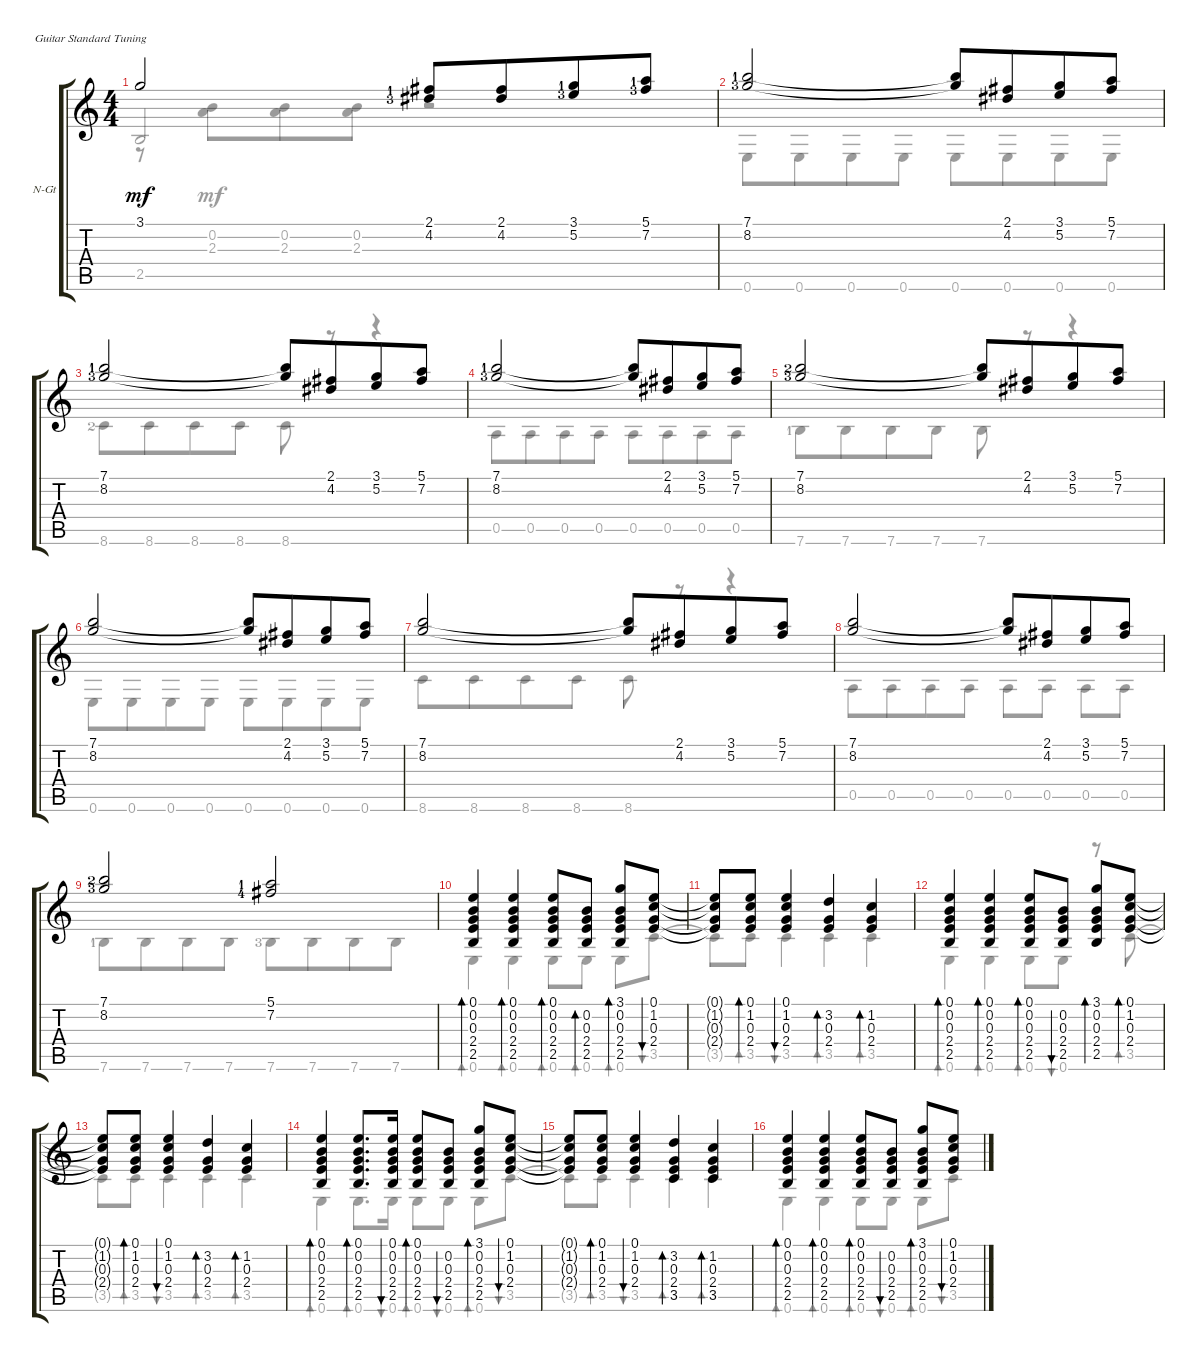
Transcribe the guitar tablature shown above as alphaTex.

\defaultSystemsLayout 4
\bracketExtendMode groupsimilarinstruments
\firstSystemTrackNameOrientation horizontal
\otherSystemsTrackNameOrientation horizontal
\track ("Nylon Guitar" "N-Gt") {instrument acousticguitarnylon}
\staff {score tabs}
\tuning (E4 B3 G3 D3 A2 E2)
\voice
\ts (4 4)
\tempo (100 hide)
\clef g2
\scale
0.30629
\ks aminor
3.1.2{dy mf} (2.1{lf 2} 4.2{lf 4}).8{beam merge} (2.1 4.2).8{beam merge} (3.1{lf 2} 5.2{lf 4}).8{beam merge} (5.1{lf 2} 7.2{lf 4}).8 |
\scale
0.214983 (7.1{lf 2} 8.2{lf 4}).2 (7.1{t} 8.2{t}).8 (2.1 4.2).8{beam merge} (3.1 5.2).8{beam merge} (5.1 7.2).8 |
\scale
0.239347 (7.1{lf 2} 8.2{lf 4}).2 (7.1{t} 8.2{t}).8 (2.1 4.2).8{beam merge} (3.1 5.2).8{beam merge} (5.1 7.2).8 |
\scale
0.239347 (7.1{lf 2} 8.2{lf 4}).2 (7.1{t} 8.2{t}).8 (2.1 4.2).8{beam merge} (3.1 5.2).8{beam merge} (5.1 7.2).8 |
(7.1{lf 3} 8.2{lf 4}).2 (7.1{t} 8.2{t}).8 (2.1 4.2).8{beam merge} (3.1 5.2).8{beam merge} (5.1 7.2).8 |
(7.1 8.2).2 (7.1{t} 8.2{t}).8 (2.1 4.2).8{beam merge} (3.1 5.2).8{beam merge} (5.1 7.2).8 |
(7.1 8.2).2 (7.1{t} 8.2{t}).8 (2.1 4.2).8{beam merge} (3.1 5.2).8{beam merge} (5.1 7.2).8 |
(7.1 8.2).2 (7.1{t} 8.2{t}).8 (2.1 4.2).8{beam merge} (3.1 5.2).8{beam merge} (5.1 7.2).8 |
(7.1{lf 3} 8.2{lf 4}).2 (7.2{lf 5} 5.1{lf 2}).2 |
(2.5 2.4 0.3 0.2 0.1).4{bd 116} (2.5 2.4 0.3 0.2 0.1).4{bd 115} (2.5 2.4 0.3 0.2 0.1).8{bd 69} (2.5 2.4 0.3 0.2).8{bd 72} (3.1 2.5 2.4 0.3 0.2).8{bd 67} (0.1 1.2 0.3 2.4).8{bu 72} |
(2.4{t} 0.3{t} 1.2{t} 0.1{t}).8 (2.4 0.3 1.2 0.1).8{bd 114} (2.4 0.3 1.2 0.1).4{bu 114} (2.4 0.3 3.2).4{bd 112} (2.4 0.3 1.2).4{bd 111} |
(2.5 2.4 0.3 0.2 0.1).4{bd 111} (2.5 2.4 0.3 0.2 0.1).4{bd 111} (2.5 2.4 0.3 0.2 0.1).8{bd 175} (2.5 2.4 0.3 0.2).8{bu 174} (3.1 2.5 2.4 0.3 0.2).8{bd 173} (0.1 1.2 0.3 2.4).8{bd 172} |
(2.4{t} 0.3{t} 1.2{t} 0.1{t}).8 (2.4 0.3 1.2 0.1).8{bd 170} (2.4 0.3 1.2 0.1).4{bu 169} (2.4 0.3 3.2).4{bd 168} (2.4 0.3 1.2).4{bd 168} |
(2.5 2.4 0.3 0.2 0.1).4{bd 114} (2.5 2.4 0.3 0.2 0.1).8{d bd 154} (2.5 2.4 0.3 0.2 0.1).16{bu 42} (2.5 2.4 0.3 0.2 0.1).8{bd 117} (2.5 2.4 0.3 0.2).8{bu 116} (2.5 2.4 0.3 0.2 3.1).8{bd 115} (0.1 1.2 0.3 2.4).8{bu 114} |
(2.4{t} 0.3{t} 1.2{t} 0.1{t}).8 (2.4 0.3 1.2 0.1).8{bd 114} (2.4 0.3 1.2 0.1).4{bu 114} (3.5 2.4 0.3 3.2).4{bd 114} (3.5 2.4 0.3 1.2).4{bd 114} |
(2.5 2.4 0.3 0.2 0.1).4{bd 114} (2.5 2.4 0.3 0.2 0.1).4{bd 114} (2.5 2.4 0.3 0.2 0.1).8{bd 114} (2.5 2.4 0.3 0.2).8{bu 114} (3.1 2.5 2.4 0.3 0.2).8{bd 114} (0.1 1.2 0.3 2.4).8{bu 114}
\voice
\clef g2
\ottava regular
\simile none
\scale
0.30629
\ks aminor
2.5.2{dy mf beam invert} r.2 |
\scale
0.214983 0.6.8{beam merge} 0.6.8{beam merge} 0.6.8{beam merge} 0.6.8 0.6.8{beam merge} 0.6.8{beam merge} 0.6.8{beam merge} 0.6.8{beam merge} |
\scale
0.239347 8.6{lf 3}.8{beam merge} 8.6.8{beam merge} 8.6.8{beam merge} 8.6.8 8.6.8 r.8 r.4 |
\scale
0.239347 0.5.8{beam merge} 0.5.8{beam merge} 0.5.8{beam merge} 0.5.8 0.5.8{beam merge} 0.5.8{beam merge} 0.5.8{beam merge} 0.5.8{beam merge} |
7.6{lf 2}.8{beam merge} 7.6.8{beam merge} 7.6.8{beam merge} 7.6.8 7.6.8 r.8 r.4 |
0.6.8{beam merge} 0.6.8{beam merge} 0.6.8{beam merge} 0.6.8 0.6.8{beam merge} 0.6.8{beam merge} 0.6.8{beam merge} 0.6.8{beam merge} |
8.6.8{beam merge} 8.6.8{beam merge} 8.6.8{beam merge} 8.6.8 8.6.8 r.8 r.4 |
0.5.8{beam merge} 0.5.8{beam merge} 0.5.8{beam merge} 0.5.8 0.5.8 0.5.8 0.5.8 0.5.8 |
7.6{lf 2}.8{beam merge} 7.6.8{beam merge} 7.6.8{beam merge} 7.6.8 7.6{lf 4}.8{beam merge} 7.6.8{beam merge} 7.6.8{beam merge} 7.6.8 |
0.6.4{bd 116} 0.6.4{bd 115} 0.6.8{bd 69} 0.6.8{bd 72} 0.6.8{bd 67} 3.5.8{bu 72} |
3.5{t}.8 3.5.8{bd 0} 3.5.4{bu 0} 3.5.4{bd 112} 3.5.4{bd 111} |
0.6.4{bd 111} 0.6.4{bd 111} 0.6.8{bd 0} 0.6.8{bu 0} r.8{bd 0} 3.5.8{bd 0} |
3.5{t}.8 3.5.8{bd 0} 3.5.4{bu 0} 3.5.4{bd 0} 3.5.4{bd 0} |
0.6.4{bd 114} 0.6.8{d bd 154} 0.6.16{bu 42} 0.6.8{bd 117} 0.6.8{bu 116} 0.6.8{bd 115} 3.5.8{bu 114} |
3.5{t}.8 3.5.8{bd 114} 3.5.4{bu 114} 3.5.4{bd 114} 3.5.4{bd 114} |
0.6.4{bd 114} 0.6.4{bd 114} 0.6.8{bd 114} 0.6.8{bu 114} 0.6.8{bd 114} 3.5.8{bu 114}
\voice
\clef g2
\ottava regular
\simile none
\scale
0.30629
\ks aminor
r.8{dy mf beam merge} (2.3 0.2).8{beam merge} (0.2 2.3).8{beam merge} (2.3 0.2).8 |
\scale
0.214983 |
\scale
0.239347 |
\scale
0.239347 |
|
|
|
|
|
|
|
|
|
|
|
